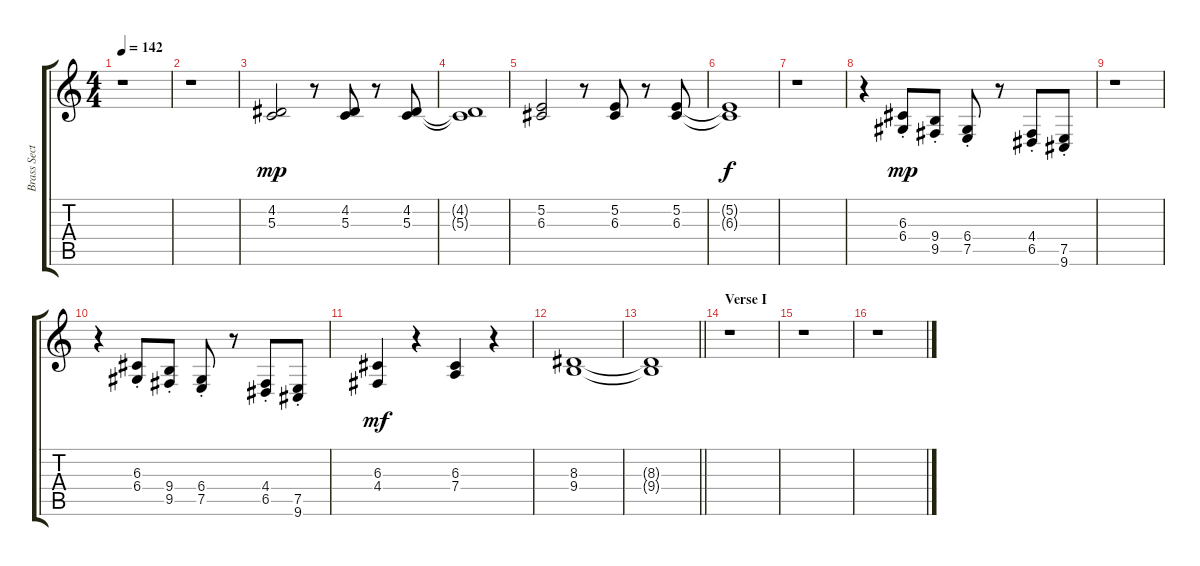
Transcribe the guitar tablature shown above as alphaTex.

\track ("Brass Section" "Brass Sect") {instrument brasssection}
\staff {score tabs}
\tuning (E4 B3 G3 D3 A2 E2) {hide}
\ts (4 4)
\tempo 142
\clef g2
\ks c
r.1{dy mp} |
r.1 |
(4.2 5.3).2 r.8 (4.2 5.3).8 r.8 (4.2 5.3).8 |
(4.2{t} 5.3{t}).1 |
(5.2 6.3).2 r.8 (5.2 6.3).8 r.8 (5.2 6.3).8 |
(5.2{t} 6.3{t}).1{dy f} |
r.1 |
r.4 (6.3{st} 6.4{st}).8{dy mp} (9.4{st} 9.5{st}).8 (6.4{st} 7.5{st}).8 r.8 (4.4{st} 6.5{st}).8 (7.5{st} 9.6{st}).8 |
r.1 |
r.4 (6.3{st} 6.4{st}).8 (9.4{st} 9.5{st}).8 (6.4{st} 7.5{st}).8 r.8 (4.4{st} 6.5{st}).8 (7.5{st} 9.6{st}).8 |
(6.3 4.4).4{dy mf} r.4 (6.3 7.4).4 r.4 |
(8.3 9.4).1 |
\barLineRight lightlight
(8.3{t} 9.4{t}).1 |
\section ("" "Verse I")
r.1 |
r.1 |
r.1
